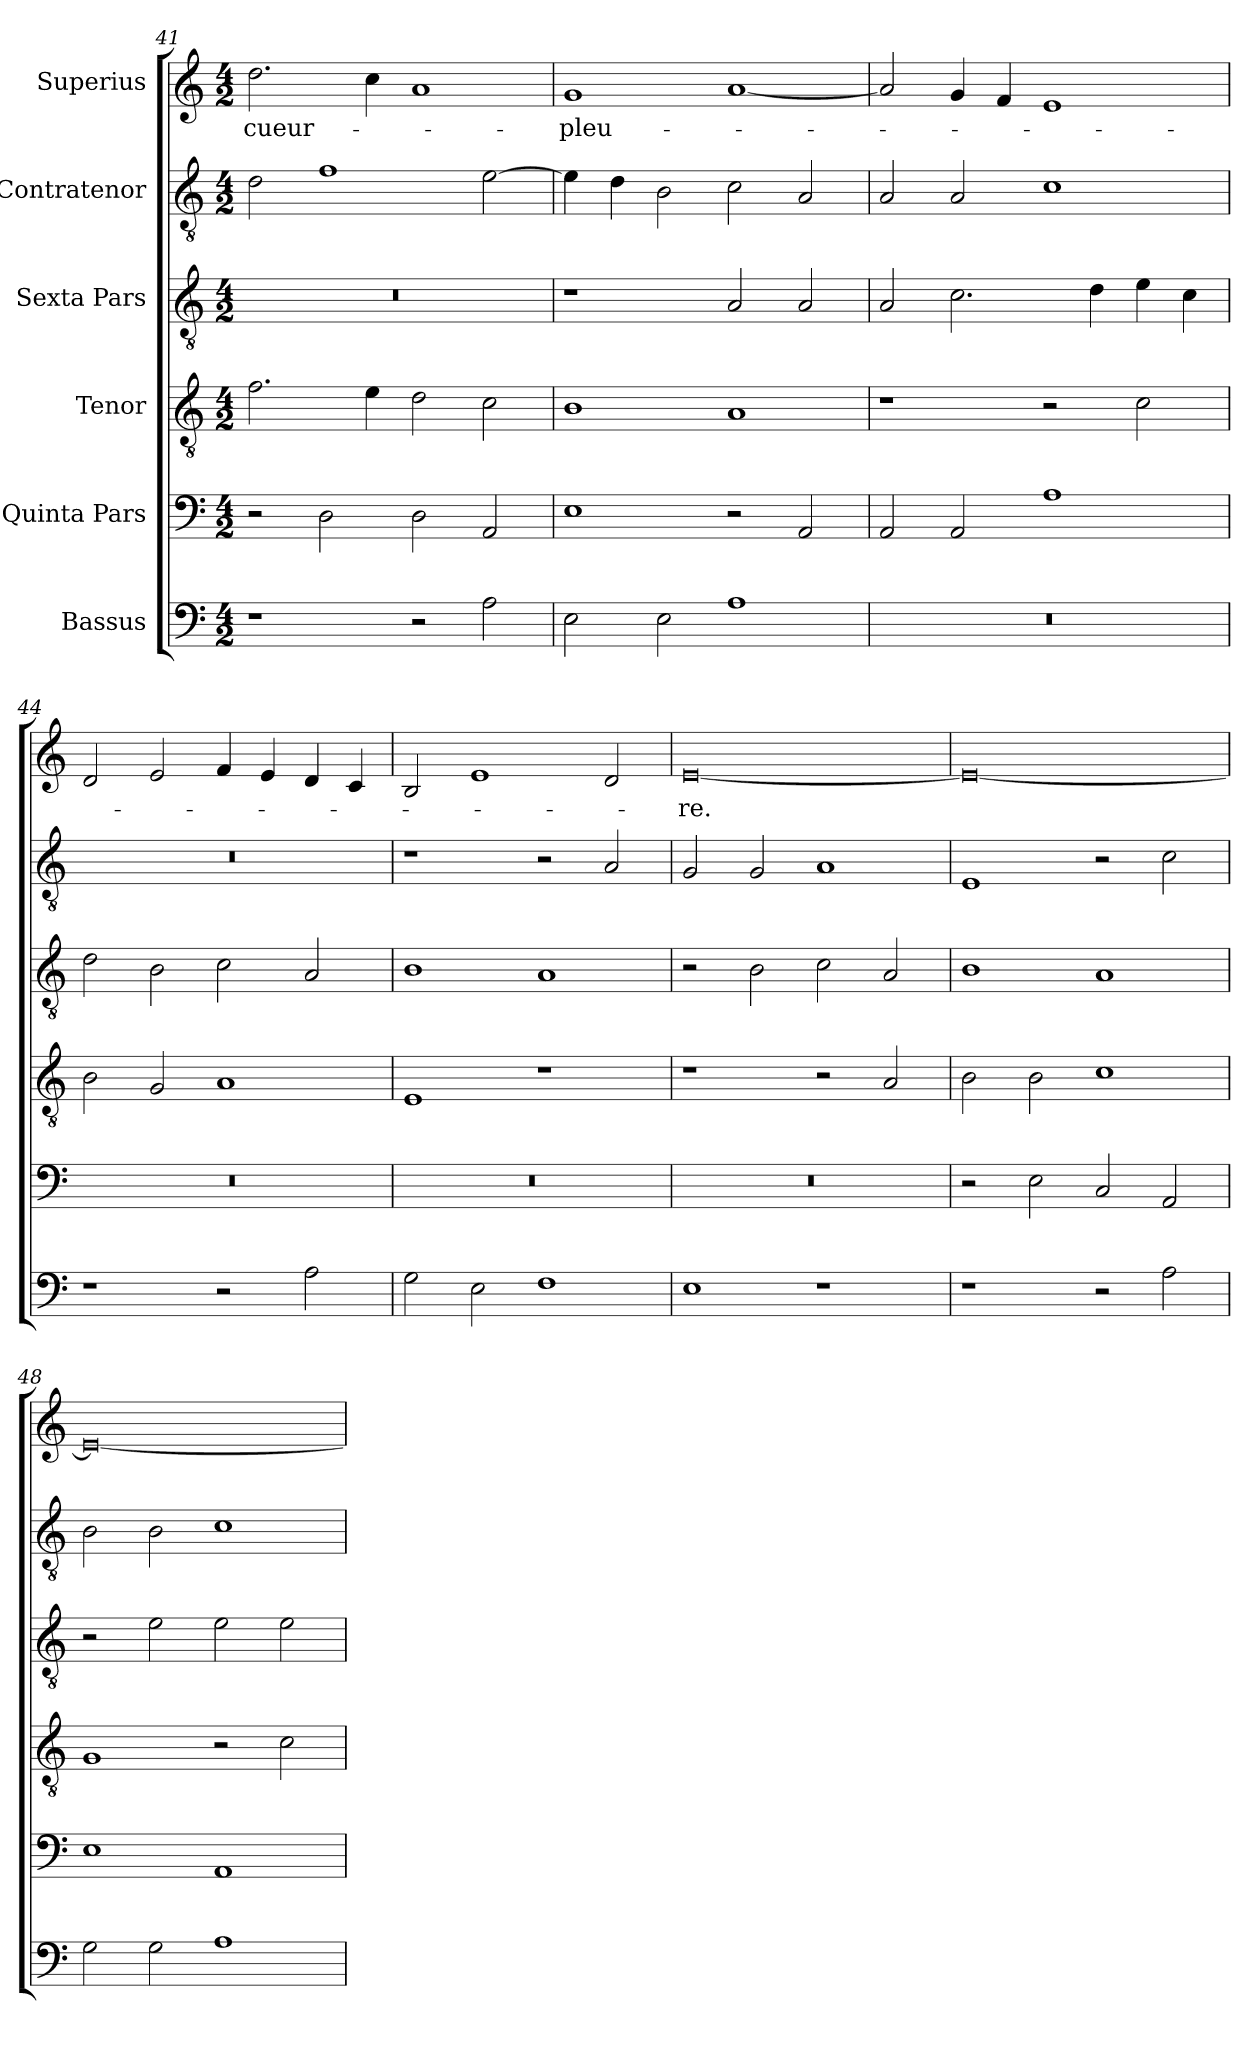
**kern	**kern	**kern	**kern	**kern	**kern	**text
*part6	*part5	*part4	*part3	*part2	*part1	*part1
*staff6	*staff5	*staff4	*staff3	*staff2	*staff1	*staff1
*I"Bassus	*I"Quinta Pars	*I"Tenor	*I"Sexta Pars	*I"Contratenor	*I"Superius	*
*clefF4	*clefF4	*clefGv2	*clefGv2	*clefGv2	*clefG2	*
*k[]	*k[]	*k[]	*k[]	*k[]	*k[]	*
*C:	*C:	*C:	*C:	*C:	*C:	*
*M4/2	*M4/2	*M4/2	*M4/2	*M4/2	*M4/2	*
=41	=41	=41	=41	=41	=41	=41
1r	2r	2.f\	0r	2d\	2.dd\	cueur-
.	2D\	.	.	1f	.	.
.	.	4e\	.	.	4cc\	.
2r	2D\	2d\	.	.	1a	.
2A\	2AA/	2c\	.	[2e\	.	.
=42	=42	=42	=42	=42	=42	=42
2E\	1E	1B	1r	4e\]	1g	-pleu-
.	.	.	.	4d\	.	.
2E\	.	.	.	2B\	.	.
1A	2r	1A	2A/	2c\	[1a	.
.	2AA/	.	2A/	2A/	.	.
=43	=43	=43	=43	=43	=43	=43
0r	2AA/	1r	2A/	2A/	2a/]	.
.	2AA/	.	2.c\	2A/	4g/	.
.	.	.	.	.	4f/	.
.	1A	2r	.	1c	1e	.
.	.	.	4d\	.	.	.
.	.	2c\	4e\	.	.	.
.	.	.	4c\	.	.	.
=44	=44	=44	=44	=44	=44	=44
1r	0r	2B\	2d\	0r	2d/	.
.	.	2G/	2B\	.	2e/	.
2r	.	1A	2c\	.	4f/	.
.	.	.	.	.	4e/	.
2A\	.	.	2A/	.	4d/	.
.	.	.	.	.	4c/	.
=45	=45	=45	=45	=45	=45	=45
2G\	0r	1E	1B	1r	2B/	.
2E\	.	.	.	.	1e	.
1F	.	1r	1A	2r	.	.
.	.	.	.	2A/	2d/	.
=46	=46	=46	=46	=46	=46	=46
1E	0r	1r	2r	2G/	[0e	-re.
.	.	.	2B\	2G/	.	.
1r	.	2r	2c\	1A	.	.
.	.	2A/	2A/	.	.	.
!!LO:PB:g=z
=47	=47	=47	=47	=47	=47	=47
1r	2r	2B\	1B	1E	0e_	.
.	2E\	2B\	.	.	.	.
2r	2C/	1c	1A	2r	.	.
2A\	2AA/	.	.	2c\	.	.
=48	=48	=48	=48	=48	=48	=48
2G\	1E	1G	2r	2B\	0e_	.
2G\	.	.	2e\	2B\	.	.
1A	1AA	2r	2e\	1c	.	.
.	.	2c\	2e\	.	.	.
=	=	=	=	=	=	=
*-	*-	*-	*-	*-	*-	*-
